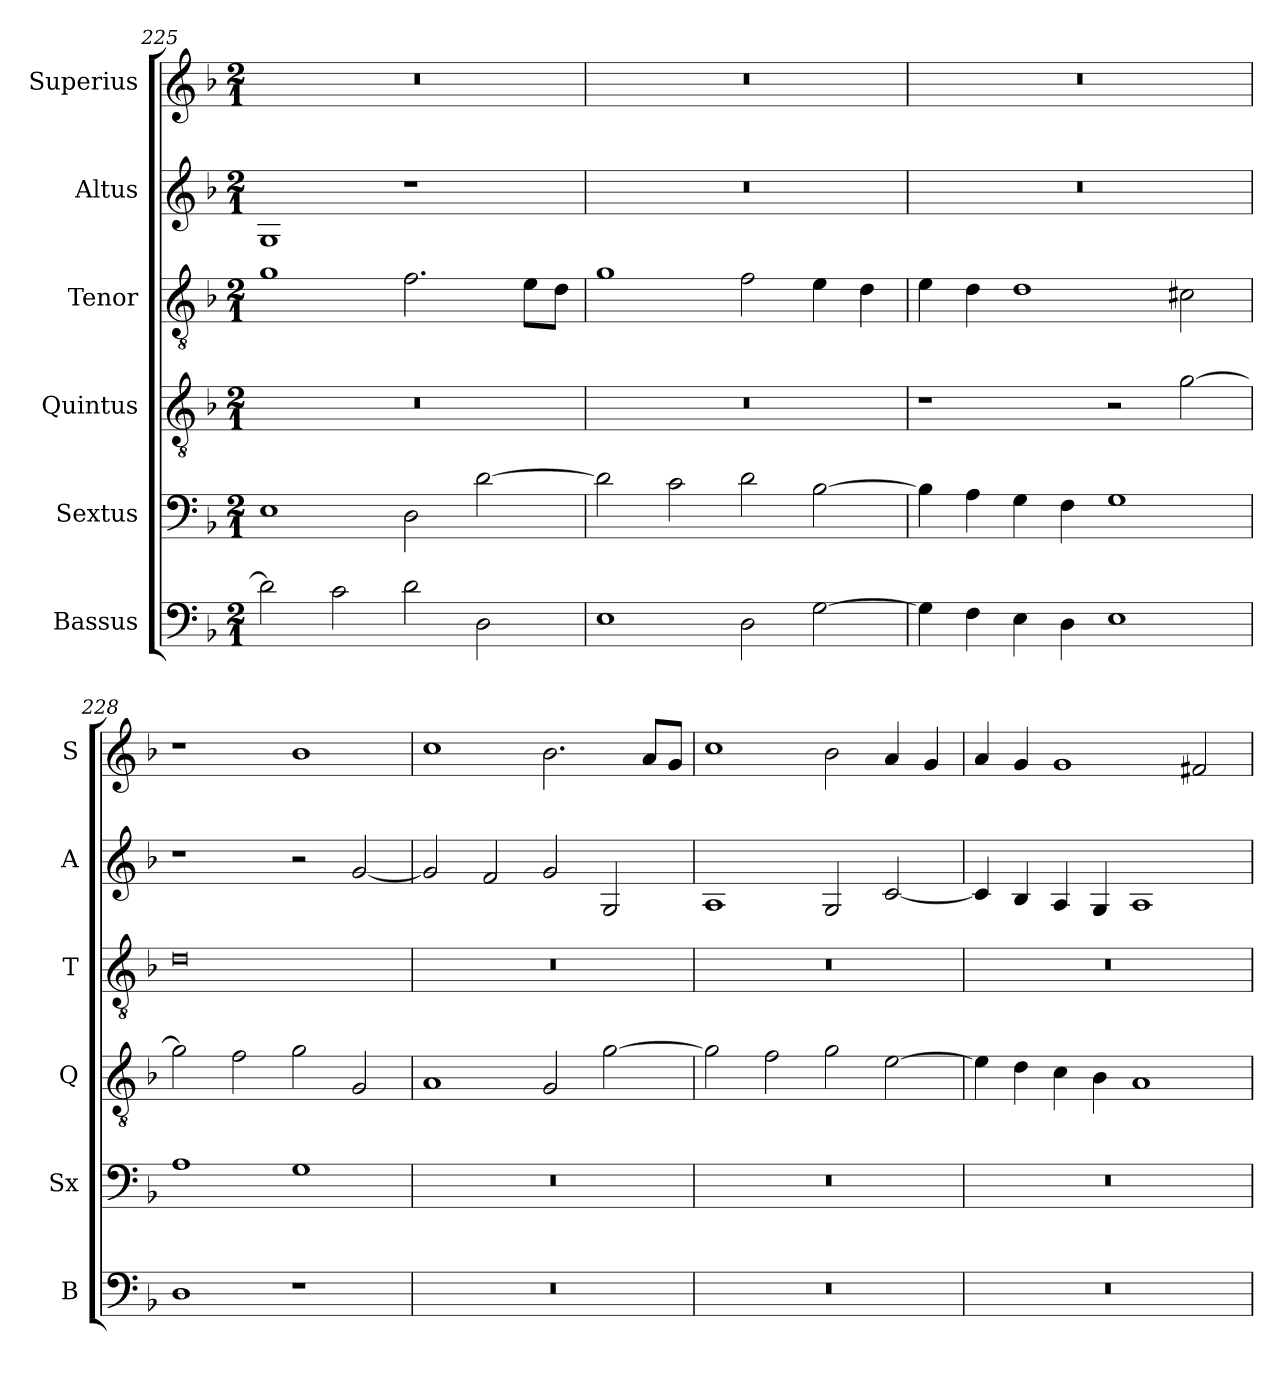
**kern	**kern	**kern	**kern	**kern	**kern
*part6	*part5	*part4	*part3	*part2	*part1
*staff6	*staff5	*staff4	*staff3	*staff2	*staff1
*I"Bassus	*I"Sextus	*I"Quintus	*I"Tenor	*I"Altus	*I"Superius
*I'B	*I'Sx	*I'Q	*I'T	*I'A	*I'S
*clefF4	*clefF4	*clefGv2	*clefGv2	*clefG2	*clefG2
*k[b-]	*k[b-]	*k[b-]	*k[b-]	*k[b-]	*k[b-]
*M2/1	*M2/1	*M2/1	*M2/1	*M2/1	*M2/1
=225	=225	=225	=225	=225	=225
2d\]	1E	0r	1g	1G	0r
2c\	.	.	.	.	.
2d\	2D\	.	2.f\	1r	.
2D\	[2d\	.	.	.	.
.	.	.	8e\L	.	.
.	.	.	8d\J	.	.
=226	=226	=226	=226	=226	=226
1E	2d\]	0r	1g	0r	0r
.	2c\	.	.	.	.
2D\	2d\	.	2f\	.	.
[2G\	[2B-\	.	4e\	.	.
.	.	.	4d\	.	.
=227	=227	=227	=227	=227	=227
4G\]	4B-\]	1r	4e\	0r	0r
4F\	4A\	.	4d\	.	.
4E\	4G\	.	1d	.	.
4D\	4F\	.	.	.	.
1E	1G	2r	.	.	.
.	.	[2g\	2c#X\	.	.
=228	=228	=228	=228	=228	=228
1D	1A	2g\]	0d	1r	1r
.	.	2f\	.	.	.
1r	1G	2g\	.	2r	1b-
.	.	2G/	.	[2g/	.
=229	=229	=229	=229	=229	=229
0r	0r	1A	0r	2g/]	1cc
.	.	.	.	2f/	.
.	.	2G/	.	2g/	2.b-\
.	.	[2g\	.	2G/	.
.	.	.	.	.	8a/L
.	.	.	.	.	8g/J
=230	=230	=230	=230	=230	=230
0r	0r	2g\]	0r	1A	1cc
.	.	2f\	.	.	.
.	.	2g\	.	2G/	2b-\
.	.	[2e\	.	[2c/	4a/
.	.	.	.	.	4g/
=231	=231	=231	=231	=231	=231
0r	0r	4e\]	0r	4c/]	4a/
.	.	4d\	.	4B-/	4g/
.	.	4c\	.	4A/	1g
.	.	4B-\	.	4G/	.
.	.	1A	.	1A	.
.	.	.	.	.	2f#X/
=	=	=	=	=	=
*-	*-	*-	*-	*-	*-
